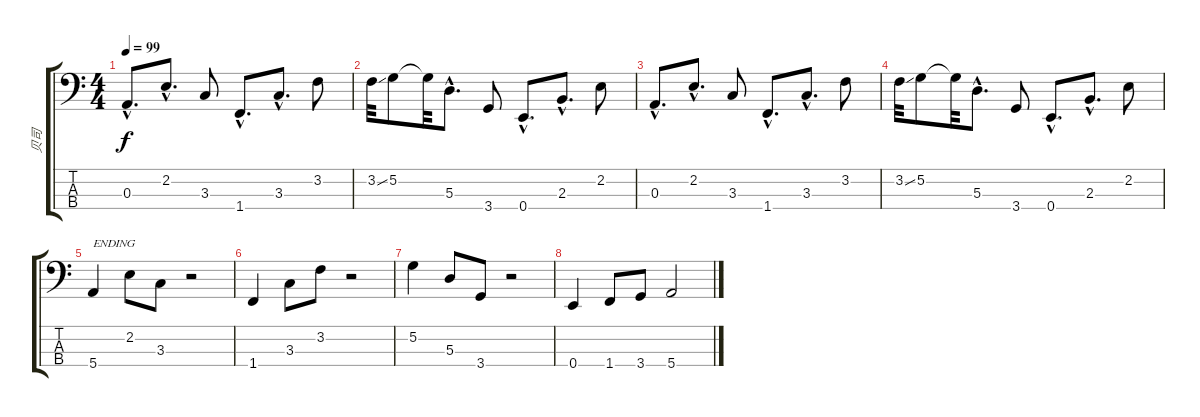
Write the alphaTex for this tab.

\track ("贝司" "贝司") {instrument electricbassfinger}
\staff {score tabs}
\tuning (G2 D2 A1 E1) {hide}
\ts (4 4)
\tempo 99
\clef f4
\ks c
0.3{hac}.8{d dy f} 2.2{hac}.8{d} 3.3.8 1.4{hac}.8{d} 3.3{hac}.8{d} 3.2.8 |
3.2{ss}.32 5.2.8 5.2{t}.32 5.3{hac}.8{d} 3.4.8 0.4{hac}.8{d} 2.3{hac}.8{d} 2.2.8 |
0.3{hac}.8{d} 2.2{hac}.8{d} 3.3.8 1.4{hac}.8{d} 3.3{hac}.8{d} 3.2.8 |
3.2{ss}.32 5.2.8 5.2{t}.32 5.3{hac}.8{d} 3.4.8 0.4{hac}.8{d} 2.3{hac}.8{d} 2.2.8 |
5.4.4{txt "ENDING"} 2.2.8 3.3.8 r.2 |
1.4.4 3.3.8 3.2.8 r.2 |
5.2.4 5.3.8 3.4.8 r.2 |
0.4.4 1.4.8 3.4.8 5.4.2
